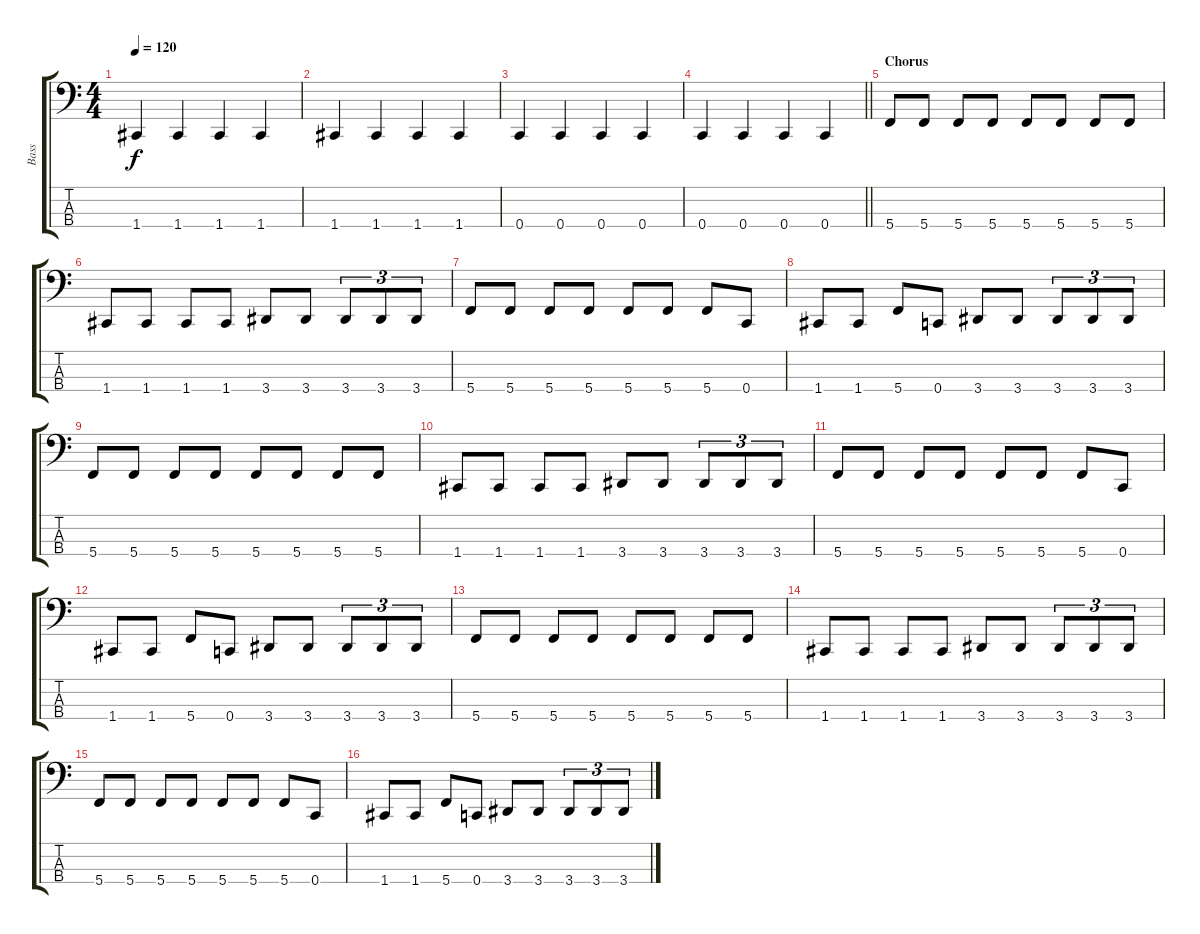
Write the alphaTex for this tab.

\track ("Bass" "Bass") {instrument electricbasspick}
\staff {score tabs}
\tuning (F2 C2 G1 C1) {hide}
\ts (4 4)
\tempo 120
\clef f4
\ks c
1.4.4{dy f} 1.4.4 1.4.4 1.4.4 |
1.4.4 1.4.4 1.4.4 1.4.4 |
0.4.4 0.4.4 0.4.4 0.4.4 |
\barLineRight lightlight
0.4.4 0.4.4 0.4.4 0.4.4 |
\section ("" "Chorus")
5.4.8 5.4.8 5.4.8 5.4.8 5.4.8 5.4.8 5.4.8 5.4.8 |
1.4.8 1.4.8 1.4.8 1.4.8 3.4.8 3.4.8 3.4.8{tu (3 2)} 3.4.8{tu (3 2)} 3.4.8{tu (3 2)} |
5.4.8 5.4.8 5.4.8 5.4.8 5.4.8 5.4.8 5.4.8 0.4.8 |
1.4.8 1.4.8 5.4.8 0.4.8 3.4.8 3.4.8 3.4.8{tu (3 2)} 3.4.8{tu (3 2)} 3.4.8{tu (3 2)} |
5.4.8 5.4.8 5.4.8 5.4.8 5.4.8 5.4.8 5.4.8 5.4.8 |
1.4.8 1.4.8 1.4.8 1.4.8 3.4.8 3.4.8 3.4.8{tu (3 2)} 3.4.8{tu (3 2)} 3.4.8{tu (3 2)} |
5.4.8 5.4.8 5.4.8 5.4.8 5.4.8 5.4.8 5.4.8 0.4.8 |
1.4.8 1.4.8 5.4.8 0.4.8 3.4.8 3.4.8 3.4.8{tu (3 2)} 3.4.8{tu (3 2)} 3.4.8{tu (3 2)} |
5.4.8 5.4.8 5.4.8 5.4.8 5.4.8 5.4.8 5.4.8 5.4.8 |
1.4.8 1.4.8 1.4.8 1.4.8 3.4.8 3.4.8 3.4.8{tu (3 2)} 3.4.8{tu (3 2)} 3.4.8{tu (3 2)} |
5.4.8 5.4.8 5.4.8 5.4.8 5.4.8 5.4.8 5.4.8 0.4.8 |
1.4.8 1.4.8 5.4.8 0.4.8 3.4.8 3.4.8 3.4.8{tu (3 2)} 3.4.8{tu (3 2)} 3.4.8{tu (3 2)}
